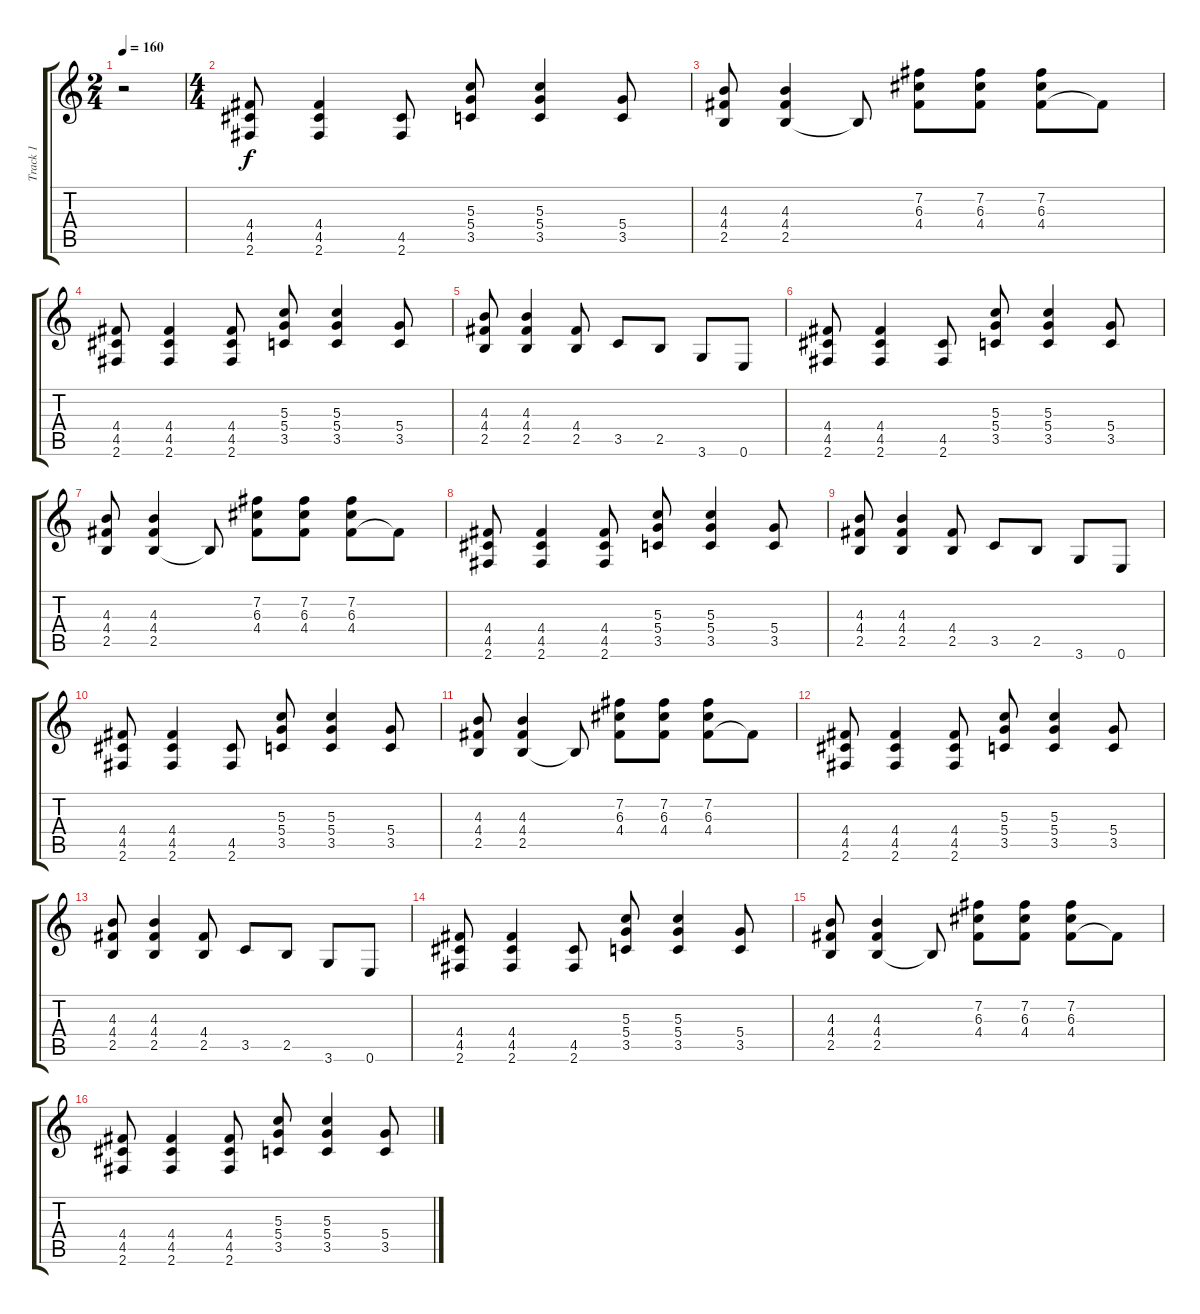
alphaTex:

\track ("Track 1" "Track 1") {instrument distortionguitar}
\staff {score tabs}
\tuning (E4 B3 G3 D3 A2 E2) {hide}
\ts (2 4)
\tempo 160
\clef g2
\ks c
r.2{dy f} |
\ts (4 4)
(4.4 4.5 2.6).8 (4.4 4.5 2.6).4 (4.5 2.6).8 (5.3 5.4 3.5).8 (5.3 5.4 3.5).4 (5.4 3.5).8 |
(4.3 4.4 2.5).8 (4.3 4.4 2.5).4 2.5{t}.8 (7.2 6.3 4.4).8 (7.2 6.3 4.4).8 (7.2 6.3 4.4).8 4.4{t}.8 |
(4.4 4.5 2.6).8 (4.4 4.5 2.6).4 (4.4 4.5 2.6).8 (5.3 5.4 3.5).8 (5.3 5.4 3.5).4 (5.4 3.5).8 |
(4.3 4.4 2.5).8 (4.3 4.4 2.5).4 (4.4 2.5).8 3.5.8 2.5.8 3.6.8 0.6.8 |
(4.4 4.5 2.6).8 (4.4 4.5 2.6).4 (4.5 2.6).8 (5.3 5.4 3.5).8 (5.3 5.4 3.5).4 (5.4 3.5).8 |
(4.3 4.4 2.5).8 (4.3 4.4 2.5).4 2.5{t}.8 (7.2 6.3 4.4).8 (7.2 6.3 4.4).8 (7.2 6.3 4.4).8 4.4{t}.8 |
(4.4 4.5 2.6).8 (4.4 4.5 2.6).4 (4.4 4.5 2.6).8 (5.3 5.4 3.5).8 (5.3 5.4 3.5).4 (5.4 3.5).8 |
(4.3 4.4 2.5).8 (4.3 4.4 2.5).4 (4.4 2.5).8 3.5.8 2.5.8 3.6.8 0.6.8 |
(4.4 4.5 2.6).8 (4.4 4.5 2.6).4 (4.5 2.6).8 (5.3 5.4 3.5).8 (5.3 5.4 3.5).4 (5.4 3.5).8 |
(4.3 4.4 2.5).8 (4.3 4.4 2.5).4 2.5{t}.8 (7.2 6.3 4.4).8 (7.2 6.3 4.4).8 (7.2 6.3 4.4).8 4.4{t}.8 |
(4.4 4.5 2.6).8 (4.4 4.5 2.6).4 (4.4 4.5 2.6).8 (5.3 5.4 3.5).8 (5.3 5.4 3.5).4 (5.4 3.5).8 |
(4.3 4.4 2.5).8 (4.3 4.4 2.5).4 (4.4 2.5).8 3.5.8 2.5.8 3.6.8 0.6.8 |
(4.4 4.5 2.6).8 (4.4 4.5 2.6).4 (4.5 2.6).8 (5.3 5.4 3.5).8 (5.3 5.4 3.5).4 (5.4 3.5).8 |
(4.3 4.4 2.5).8 (4.3 4.4 2.5).4 2.5{t}.8 (7.2 6.3 4.4).8 (7.2 6.3 4.4).8 (7.2 6.3 4.4).8 4.4{t}.8 |
(4.4 4.5 2.6).8 (4.4 4.5 2.6).4 (4.4 4.5 2.6).8 (5.3 5.4 3.5).8 (5.3 5.4 3.5).4 (5.4 3.5).8
